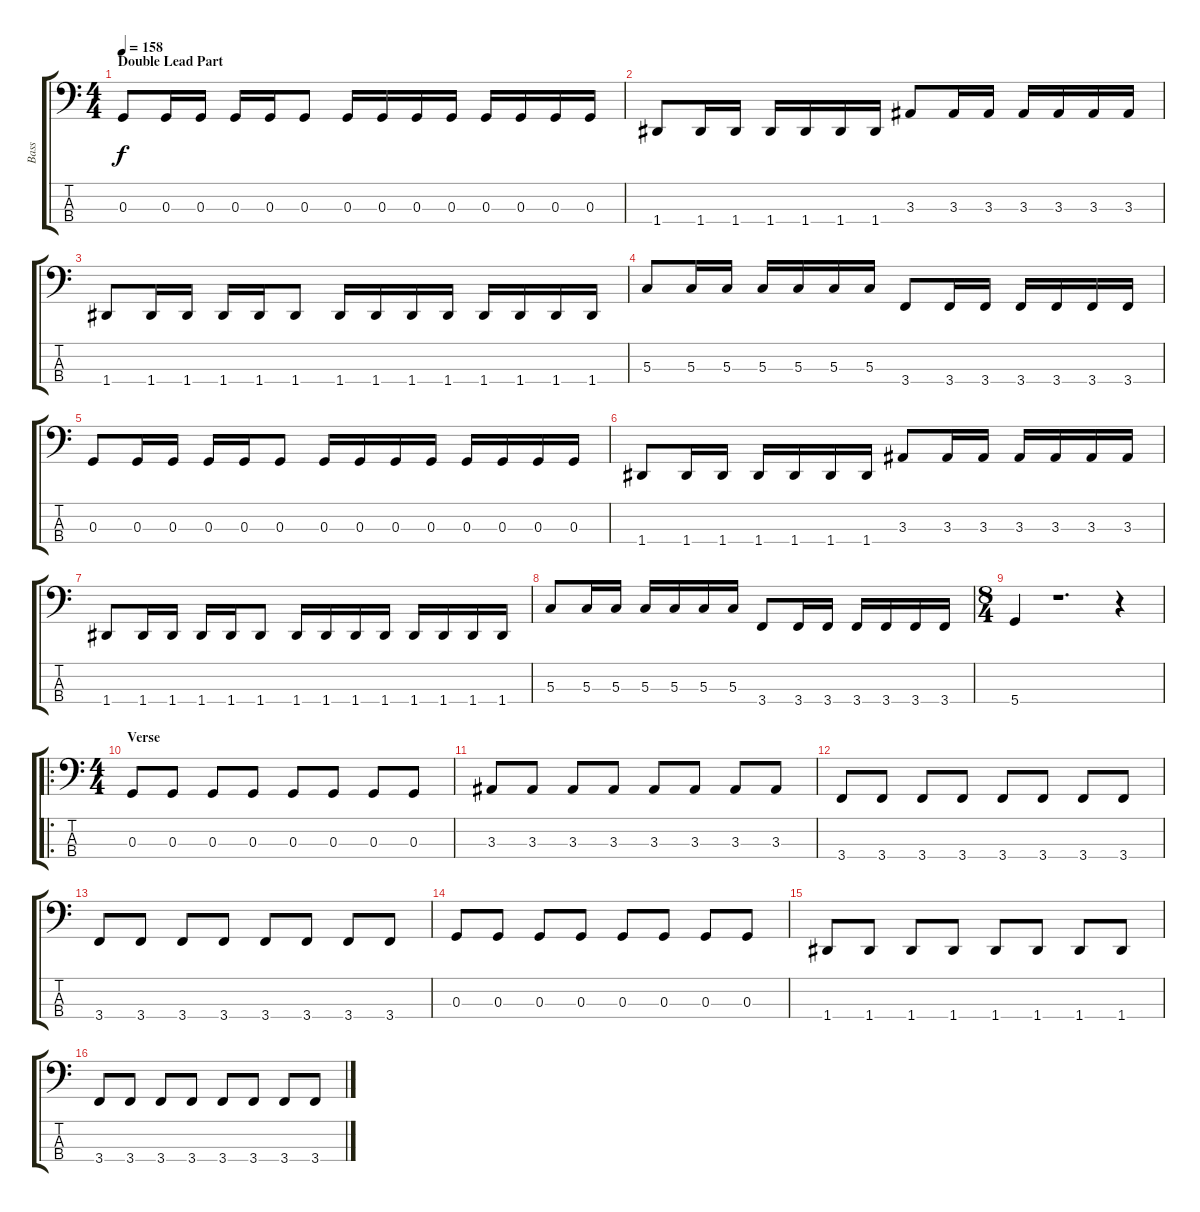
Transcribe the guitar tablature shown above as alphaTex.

\track ("Bass" "Bass") {instrument electricbasspick}
\staff {score tabs}
\tuning (F2 C2 G1 D1) {hide}
\ts (4 4)
\section ("" "Double Lead Part")
\tempo 158
\clef f4
\ks c
0.3.8{dy f} 0.3.16 0.3.16 0.3.16 0.3.16 0.3.8 0.3.16 0.3.16 0.3.16 0.3.16 0.3.16 0.3.16 0.3.16 0.3.16 |
1.4.8 1.4.16 1.4.16 1.4.16 1.4.16 1.4.16 1.4.16 3.3.8 3.3.16 3.3.16 3.3.16 3.3.16 3.3.16 3.3.16 |
1.4.8 1.4.16 1.4.16 1.4.16 1.4.16 1.4.8 1.4.16 1.4.16 1.4.16 1.4.16 1.4.16 1.4.16 1.4.16 1.4.16 |
5.3.8 5.3.16 5.3.16 5.3.16 5.3.16 5.3.16 5.3.16 3.4.8 3.4.16 3.4.16 3.4.16 3.4.16 3.4.16 3.4.16 |
0.3.8 0.3.16 0.3.16 0.3.16 0.3.16 0.3.8 0.3.16 0.3.16 0.3.16 0.3.16 0.3.16 0.3.16 0.3.16 0.3.16 |
1.4.8 1.4.16 1.4.16 1.4.16 1.4.16 1.4.16 1.4.16 3.3.8 3.3.16 3.3.16 3.3.16 3.3.16 3.3.16 3.3.16 |
1.4.8 1.4.16 1.4.16 1.4.16 1.4.16 1.4.8 1.4.16 1.4.16 1.4.16 1.4.16 1.4.16 1.4.16 1.4.16 1.4.16 |
5.3.8 5.3.16 5.3.16 5.3.16 5.3.16 5.3.16 5.3.16 3.4.8 3.4.16 3.4.16 3.4.16 3.4.16 3.4.16 3.4.16 |
\ts (8 4)
5.4.4 r.1{d} r.4 |
\ro
\ts (4 4)
\section ("" "Verse")
0.3.8 0.3.8 0.3.8 0.3.8 0.3.8 0.3.8 0.3.8 0.3.8 |
3.3.8 3.3.8 3.3.8 3.3.8 3.3.8 3.3.8 3.3.8 3.3.8 |
3.4.8 3.4.8 3.4.8 3.4.8 3.4.8 3.4.8 3.4.8 3.4.8 |
3.4.8 3.4.8 3.4.8 3.4.8 3.4.8 3.4.8 3.4.8 3.4.8 |
0.3.8 0.3.8 0.3.8 0.3.8 0.3.8 0.3.8 0.3.8 0.3.8 |
1.4.8 1.4.8 1.4.8 1.4.8 1.4.8 1.4.8 1.4.8 1.4.8 |
3.4.8 3.4.8 3.4.8 3.4.8 3.4.8 3.4.8 3.4.8 3.4.8
